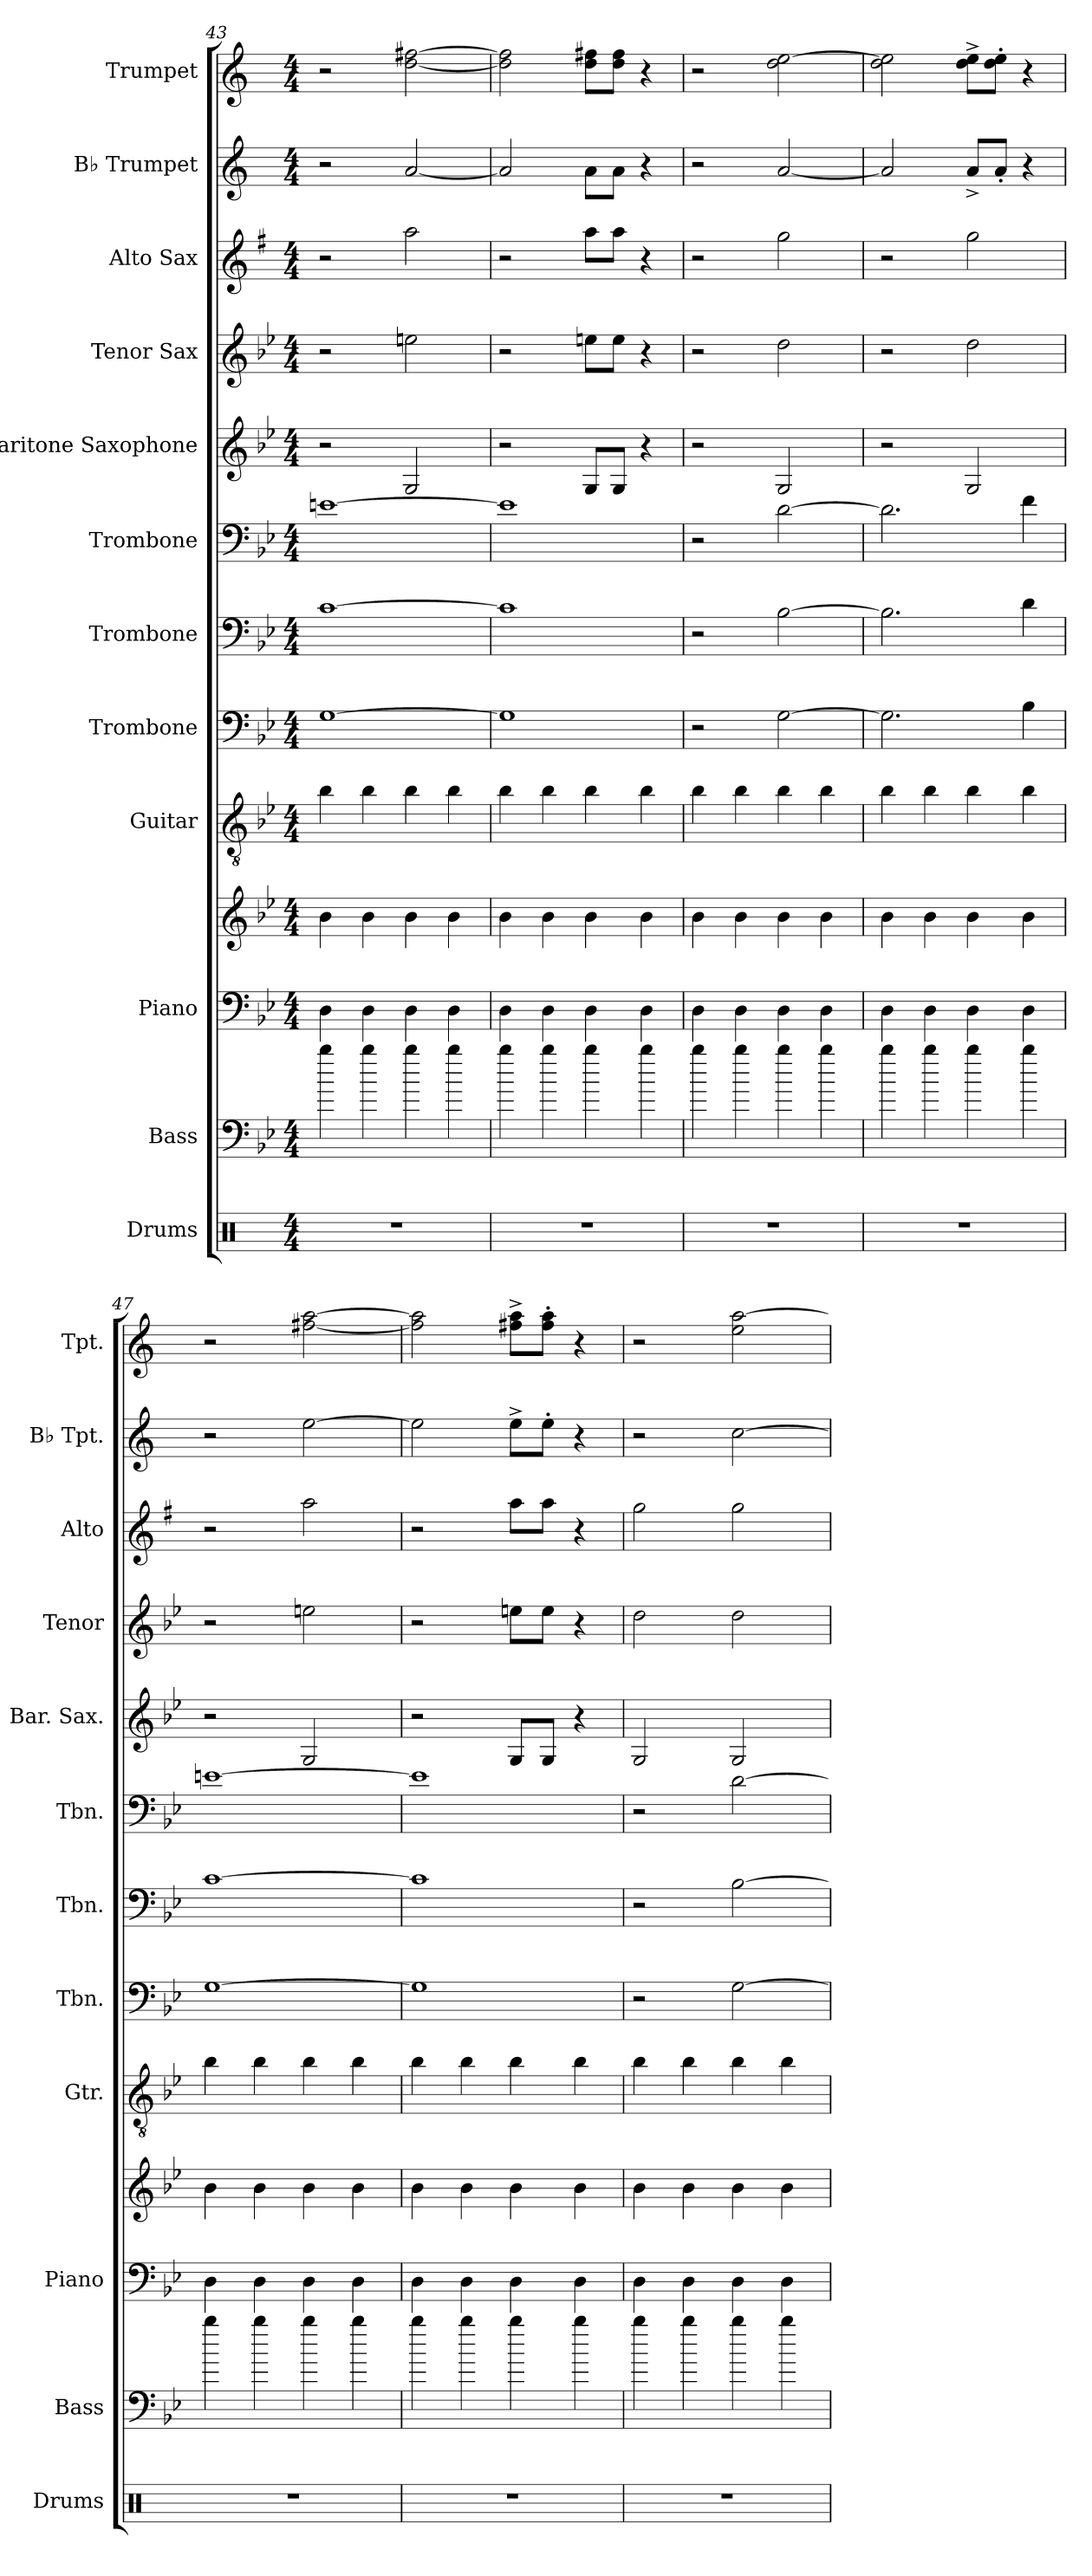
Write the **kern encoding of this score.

**kern	**kern	**kern	**kern	**kern	**kern	**kern	**kern	**kern	**kern	**kern	**kern	**kern
*part12	*part11	*part10	*part10	*part9	*part8	*part7	*part6	*part5	*part4	*part3	*part2	*part1
*staff13	*staff12	*staff11	*staff10	*staff9	*staff8	*staff7	*staff6	*staff5	*staff4	*staff3	*staff2	*staff1
*I"Drums	*I"Bass	*I"Piano	*	*I"Guitar	*I"Trombone	*I"Trombone	*I"Trombone	*I"Baritone Saxophone	*I"Tenor Sax	*I"Alto Sax	*I"B♭ Trumpet	*I"Trumpet
*I'Drums	*I'Bass	*I'Piano	*	*I'Gtr.	*I'Tbn.	*I'Tbn.	*I'Tbn.	*I'Bar. Sax.	*I'Tenor	*I'Alto	*I'B♭ Tpt.	*I'Tpt.
*clefX	*clefF4	*clefF4	*clefG2	*clefGv2	*clefF4	*clefF4	*clefF4	*clefG2	*clefG2	*clefG2	*clefG2	*clefG2
*	*ITrd7c12	*	*	*	*	*	*	*ITrd12c21	*ITrd8c14	*ITrd5c9	*ITrd1c2	*ITrd1c2
*k[]	*k[b-e-]	*k[b-e-]	*k[b-e-]	*k[b-e-]	*k[b-e-]	*k[b-e-]	*k[b-e-]	*k[b-e-]	*k[b-e-]	*k[b-e-]	*k[b-e-]	*k[b-e-]
*M4/4	*M4/4	*M4/4	*M4/4	*M4/4	*M4/4	*M4/4	*M4/4	*M4/4	*M4/4	*M4/4	*M4/4	*M4/4
=43	=43	=43	=43	=43	=43	=43	=43	=43	=43	=43	=43	=43
1r	4b-	4D	4b-	4b-	[1G	[1c	[1en	2r	2r	2r	2r	2r
.	4b-	4D	4b-	4b-	.	.	.	.	.	.	.	.
.	4b-	4D	4b-	4b-	.	.	.	2GG/	2en\	2cc\	[2g/	[2cc\ [2een\
.	4b-	4D	4b-	4b-	.	.	.	.	.	.	.	.
=44	=44	=44	=44	=44	=44	=44	=44	=44	=44	=44	=44	=44
1r	4b-	4D	4b-	4b-	1G]	1c]	1e]	2r	2r	2r	2g/]	2cc\] 2ee\]
.	4b-	4D	4b-	4b-	.	.	.	.	.	.	.	.
.	4b-	4D	4b-	4b-	.	.	.	8GG/L	8en\L	8cc\L	8g\L	8cc\ 8een\L
.	.	.	.	.	.	.	.	8GG/J	8e\J	8cc\J	8g\J	8cc\ 8ee\J
.	4b-	4D	4b-	4b-	.	.	.	4r	4r	4r	4r	4r
!!LO:PB:g=z
=45	=45	=45	=45	=45	=45	=45	=45	=45	=45	=45	=45	=45
1r	4b-	4D	4b-	4b-	2r	2r	2r	2r	2r	2r	2r	2r
.	4b-	4D	4b-	4b-	.	.	.	.	.	.	.	.
.	4b-	4D	4b-	4b-	[2G\	[2B-\	[2d\	2GG/	2d\	2b-\	[2g/	2cc\ [2dd\
.	4b-	4D	4b-	4b-	.	.	.	.	.	.	.	.
=46	=46	=46	=46	=46	=46	=46	=46	=46	=46	=46	=46	=46
1r	4b-	4D	4b-	4b-	2.G\]	2.B-\]	2.d\]	2r	2r	2r	2g/]	2cc\ 2dd\]
.	4b-	4D	4b-	4b-	.	.	.	.	.	.	.	.
.	4b-	4D	4b-	4b-	.	.	.	2GG/	2d\	2b-\	8g^/L	8cc\^ 8dd\^L
.	.	.	.	.	.	.	.	.	.	.	8g'/J	8cc\' 8dd\'J
.	4b-	4D	4b-	4b-	4B-\	4d\	4f\	.	.	.	4r	4r
=47	=47	=47	=47	=47	=47	=47	=47	=47	=47	=47	=47	=47
1r	4b-	4D	4b-	4b-	[1G	[1c	[1en	2r	2r	2r	2r	2r
.	4b-	4D	4b-	4b-	.	.	.	.	.	.	.	.
.	4b-	4D	4b-	4b-	.	.	.	2GG/	2en\	2cc\	[2dd\	[2een\ [2gg\
.	4b-	4D	4b-	4b-	.	.	.	.	.	.	.	.
=48	=48	=48	=48	=48	=48	=48	=48	=48	=48	=48	=48	=48
1r	4b-	4D	4b-	4b-	1G]	1c]	1e]	2r	2r	2r	2dd\]	2ee\] 2gg\]
.	4b-	4D	4b-	4b-	.	.	.	.	.	.	.	.
.	4b-	4D	4b-	4b-	.	.	.	8GG/L	8en\L	8cc\L	8dd^\L	8een\^ 8gg\^L
.	.	.	.	.	.	.	.	8GG/J	8e\J	8cc\J	8dd'\J	8ee\' 8gg\'J
.	4b-	4D	4b-	4b-	.	.	.	4r	4r	4r	4r	4r
=49	=49	=49	=49	=49	=49	=49	=49	=49	=49	=49	=49	=49
1r	4b-	4D	4b-	4b-	2r	2r	2r	2GG/	2d\	2b-\	2r	2r
.	4b-	4D	4b-	4b-	.	.	.	.	.	.	.	.
.	4b-	4D	4b-	4b-	[2G\	[2B-\	[2d\	2GG/	2d\	2b-\	[2b-\	2dd\ [2gg\
.	4b-	4D	4b-	4b-	.	.	.	.	.	.	.	.
=	=	=	=	=	=	=	=	=	=	=	=	=
*-	*-	*-	*-	*-	*-	*-	*-	*-	*-	*-	*-	*-
